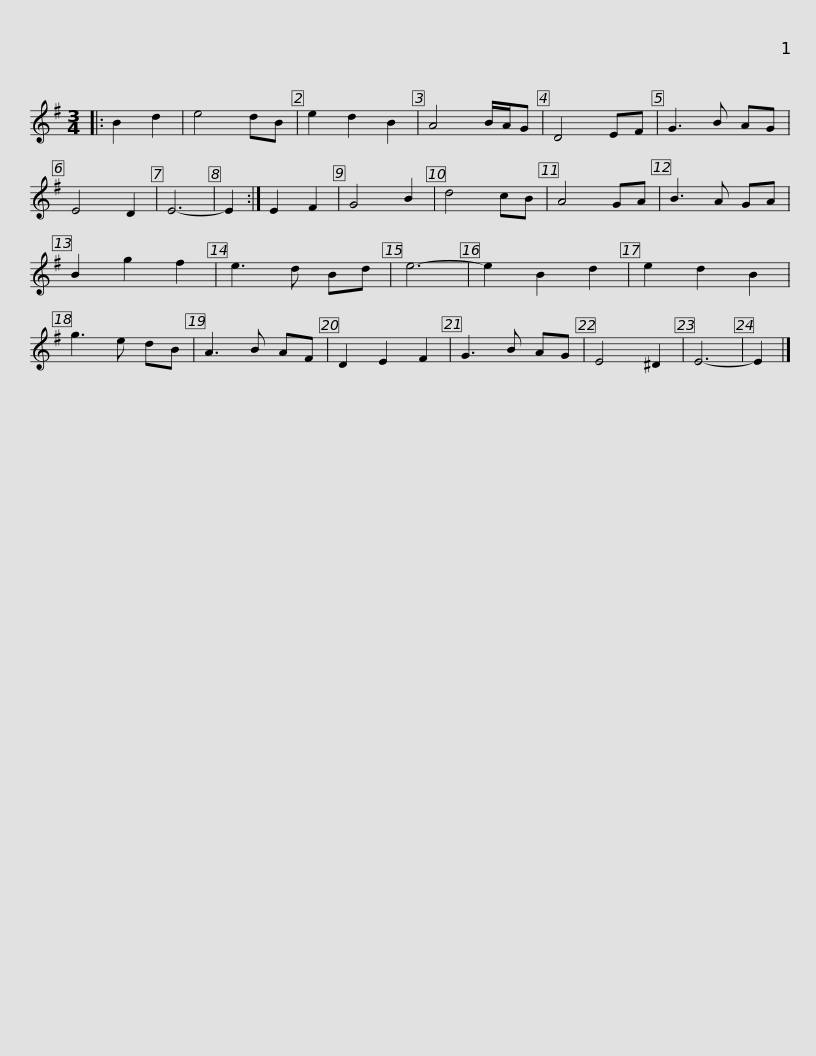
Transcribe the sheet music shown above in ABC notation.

X:1
L:1/8
M:3/4
I:linebreak $
K:Emin
V:1 treble
V:1
|: B2 d2 | e4 dB | e2 d2 B2 | A4 B/A/G | D4 EF | %5
 G3 B AG | E4 D2 | E6- | E2 :| E2 F2 | %10
 G4 B2 | d4 cB | A4 GA |$ B3 A GA | B2 g2 f2 | %15
 e3 d Bd | e6- | e2 B2 d2 | e2 d2 B2 | g3 e dB | %20
 A3 B AF | D2 E2 F2 | G3 B AG | E4 ^D2 | E6- |$ %25
 E2 |] %26
